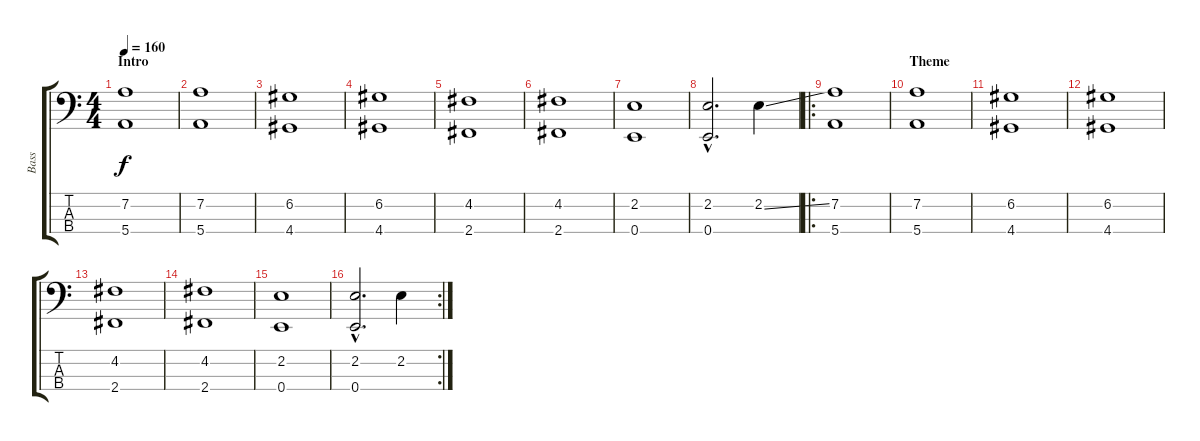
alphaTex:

\track ("Bass" "Bass") {instrument fretlessbass}
\staff {score tabs}
\tuning (G2 D2 A1 E1) {hide}
\ts (4 4)
\section ("" "Intro")
\tempo 160
\clef f4
\ks c
(7.2 5.4).1{dy f instrument fretlessbass} |
(7.2 5.4).1 |
(6.2 4.4).1 |
(6.2 4.4).1 |
(4.2 2.4).1 |
(4.2 2.4).1 |
(2.2 0.4).1 |
(2.2{hac} 0.4{hac}).2{d} 2.2{ss}.4 |
\ro
(7.2 5.4).1 |
\section ("" "Theme")
(7.2 5.4).1 |
(6.2 4.4).1 |
(6.2 4.4).1 |
(4.2 2.4).1 |
(4.2 2.4).1 |
(2.2 0.4).1 |
\rc 2
(2.2{hac} 0.4{hac}).2{d} 2.2{ss}.4
